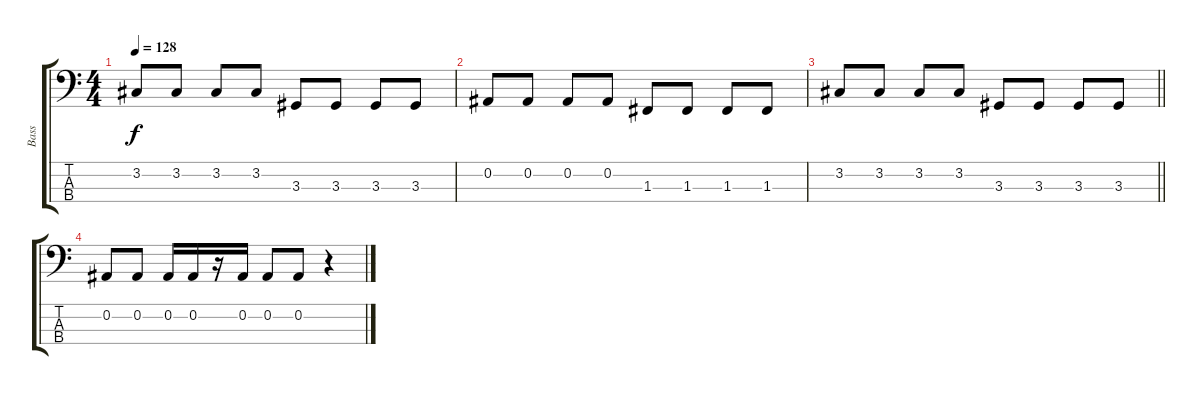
\track ("Bass" "Bass") {instrument slapbass2}
\staff {score tabs}
\tuning (Eb2 Bb1 F1 C1) {hide}
\ts (4 4)
\tempo 128
\clef f4
\ks c
3.2.8{dy f} 3.2.8 3.2.8 3.2.8 3.3.8 3.3.8 3.3.8 3.3.8 |
0.2.8 0.2.8 0.2.8 0.2.8 1.3.8 1.3.8 1.3.8 1.3.8 |
\barLineRight lightlight
3.2.8 3.2.8 3.2.8 3.2.8 3.3.8 3.3.8 3.3.8 3.3.8 |
0.2.8 0.2.8 0.2.16 0.2.16 r.16 0.2.16 0.2.8 0.2.8 r.4
